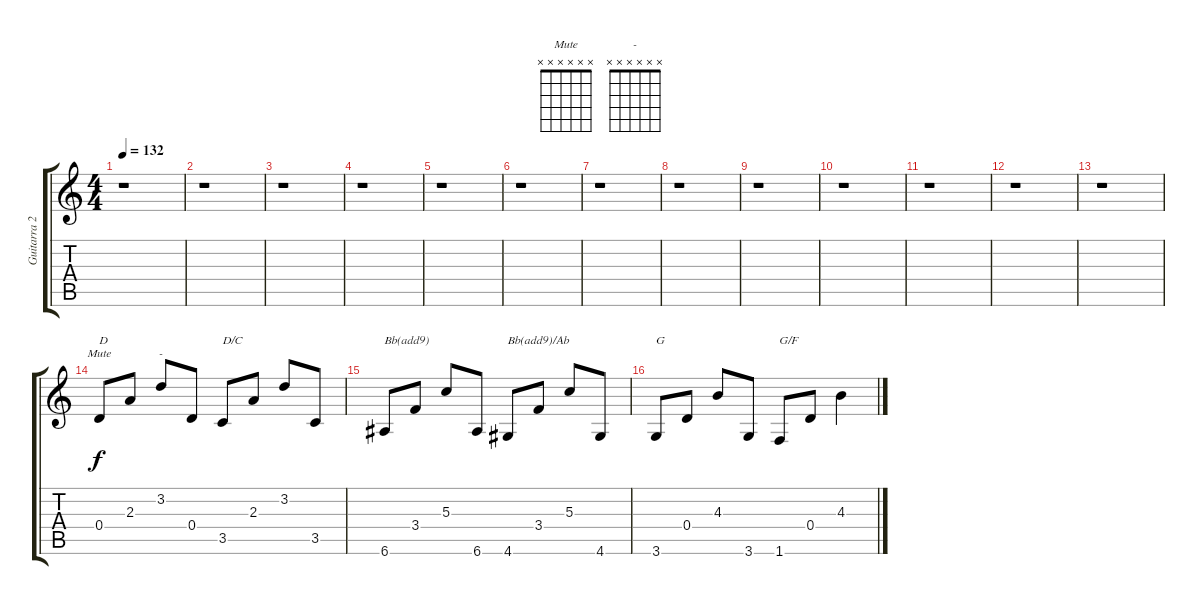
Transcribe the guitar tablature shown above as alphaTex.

\track ("Guitarra 2" "Guitarra 2") {instrument distortionguitar}
\staff {score tabs}
\tuning (E4 B3 G3 D3 A2 E2) {hide}
\chord ("Mute" x x x x x x) {firstfret 0}
\chord ("-" x x x x x x) {firstfret 0}
\ts (4 4)
\tempo 132
\clef g2
\ks c
r.1{dy f} |
r.1 |
r.1 |
r.1 |
r.1 |
r.1 |
r.1 |
r.1 |
r.1 |
r.1 |
r.1 |
r.1 |
r.1 |
0.4.8{ch "Mute" txt "D"} 2.3.8 3.2.8{ch "-"} 0.4.8 3.5.8{txt "D/C"} 2.3.8 3.2.8 3.5.8 |
6.6.8{txt "Bb(add9)"} 3.4.8 5.3.8 6.6.8 4.6.8{txt "Bb(add9)/Ab"} 3.4.8 5.3.8 4.6.8 |
3.6.8{txt "G"} 0.4.8 4.3.8 3.6.8 1.6.8{txt "G/F"} 0.4.8 4.3.4
